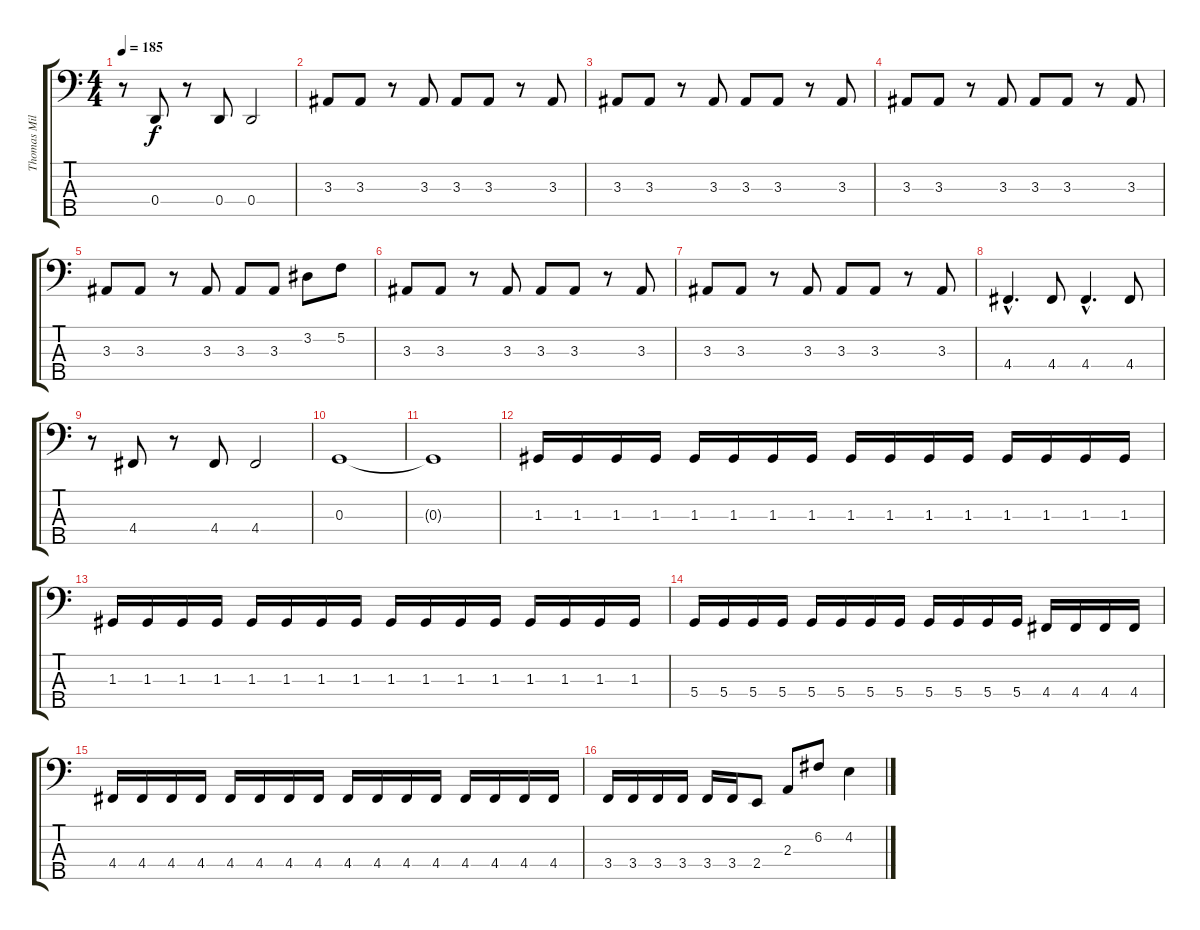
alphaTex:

\track ("Thomas Miller" "Thomas Mil") {instrument electricbassfinger}
\staff {score tabs}
\tuning (F2 C2 G1 D1 A0) {hide}
\ts (4 4)
\tempo 185
\clef f4
\ks c
r.8{dy f} 0.4.8 r.8 0.4.8 0.4.2 |
3.3.8 3.3.8 r.8 3.3.8 3.3.8 3.3.8 r.8 3.3.8 |
3.3.8 3.3.8 r.8 3.3.8 3.3.8 3.3.8 r.8 3.3.8 |
3.3.8 3.3.8 r.8 3.3.8 3.3.8 3.3.8 r.8 3.3.8 |
3.3.8 3.3.8 r.8 3.3.8 3.3.8 3.3.8 3.2.8 5.2.8 |
3.3.8 3.3.8 r.8 3.3.8 3.3.8 3.3.8 r.8 3.3.8 |
3.3.8 3.3.8 r.8 3.3.8 3.3.8 3.3.8 r.8 3.3.8 |
4.4{hac}.4{d} 4.4.8 4.4{hac}.4{d} 4.4.8 |
r.8 4.4.8 r.8 4.4.8 4.4.2 |
0.3.1 |
0.3{t}.1 |
1.3.16 1.3.16 1.3.16 1.3.16 1.3.16 1.3.16 1.3.16 1.3.16 1.3.16 1.3.16 1.3.16 1.3.16 1.3.16 1.3.16 1.3.16 1.3.16 |
1.3.16 1.3.16 1.3.16 1.3.16 1.3.16 1.3.16 1.3.16 1.3.16 1.3.16 1.3.16 1.3.16 1.3.16 1.3.16 1.3.16 1.3.16 1.3.16 |
5.4.16 5.4.16 5.4.16 5.4.16 5.4.16 5.4.16 5.4.16 5.4.16 5.4.16 5.4.16 5.4.16 5.4.16 4.4.16 4.4.16 4.4.16 4.4.16 |
4.4.16 4.4.16 4.4.16 4.4.16 4.4.16 4.4.16 4.4.16 4.4.16 4.4.16 4.4.16 4.4.16 4.4.16 4.4.16 4.4.16 4.4.16 4.4.16 |
3.4.16 3.4.16 3.4.16 3.4.16 3.4.16 3.4.16 2.4.8 2.3.8 6.2.8 4.2.4
